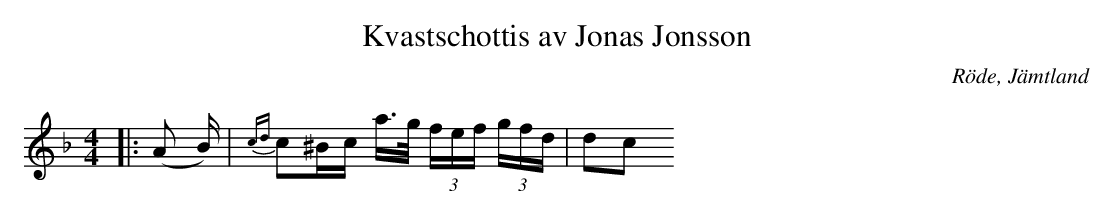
X:1
T:Kvastschottis av Jonas Jonsson
O:Röde, Jämtland
M:4/4
L:1/16
K:F
|: (A2 B) | {cd}c2^Bc a>g (3fef (3gfd | d2c2
